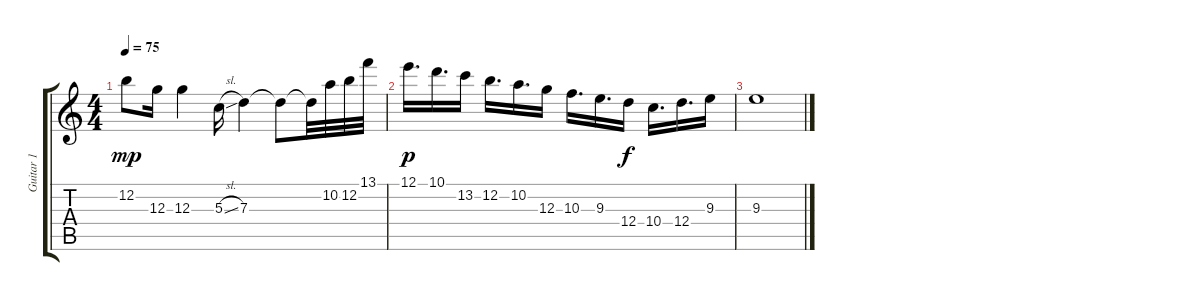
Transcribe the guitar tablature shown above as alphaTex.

\track ("Guitar 1" "Guitar 1") {instrument acousticguitarsteel}
\staff {score tabs}
\tuning (E4 B3 G3 D3 A2 E2) {hide}
\ts (4 4)
\tempo 75
\clef g2
\ks c
12.2.8{dy mp} 12.3.16 12.3.4 5.3{sl}.16 7.3.4 7.3{t}.8 7.3{t}.32 10.2.32 12.2.32 13.1.32 |
12.1.16{d dy p} 10.1.16{d} 13.2.16 12.2.16{d} 10.2.16{d} 12.3.16 10.3.16{d} 9.3.16{d} 12.4.16{dy f} 10.4.16{d} 12.4.16{d} 9.3.16 |
9.3.1
